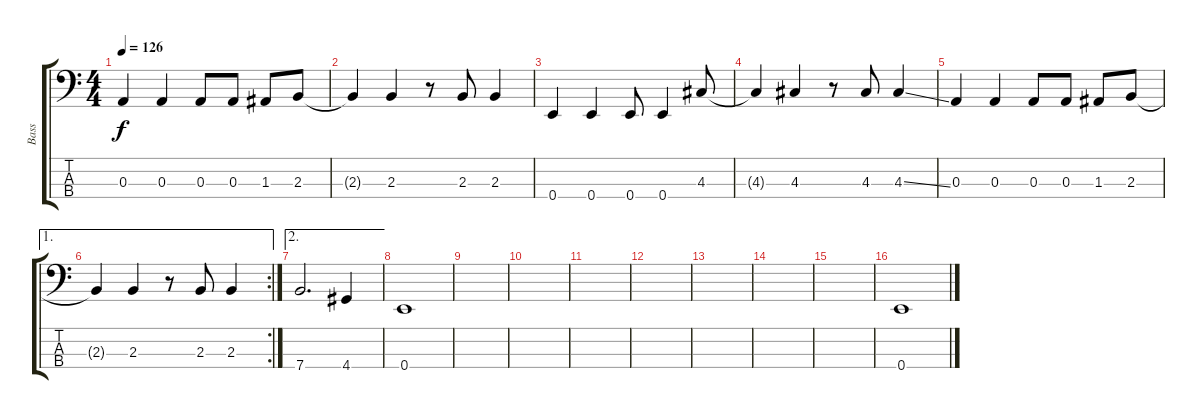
\track ("Bass" "Bass") {instrument electricbassfinger}
\staff {score tabs}
\tuning (G2 D2 A1 E1) {hide}
\ts (4 4)
\tempo 126
\clef f4
\ks c
0.3.4{dy f} 0.3.4 0.3.8 0.3.8 1.3.8 2.3.8 |
2.3{t}.4 2.3.4 r.8 2.3.8 2.3.4 |
0.4.4 0.4.4 0.4.8 0.4.4 4.3.8 |
4.3{t}.4 4.3.4 r.8 4.3.8 4.3{ss}.4 |
0.3.4 0.3.4 0.3.8 0.3.8 1.3.8 2.3.8 |
\ae 1
\rc 2
2.3{t}.4 2.3.4 r.8 2.3.8 2.3.4 |
\ae 2
7.4.2{d} 4.4.4 |
0.4.1 |
|
|
|
|
|
|
|
0.4.1
